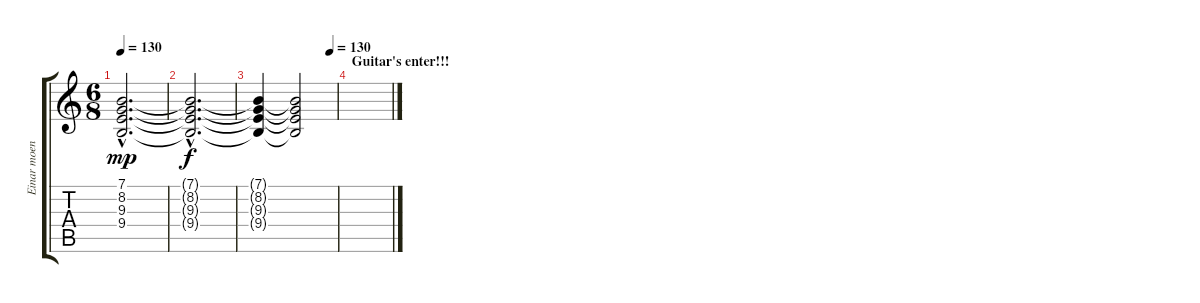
\track ("Einar moen" "Einar moen") {instrument choiraahs}
\staff {score tabs}
\tuning (E4 B3 G3 D3 A2 E2) {hide}
\ts (6 8)
\tempo 130
\clef g2
\ks c
(7.1{hac} 8.2{hac} 9.3{hac} 9.4{hac}).2{d dy mp} |
(7.1{hac t} 8.2{hac t} 9.3{hac t} 9.4{hac t}).2{d dy f} |
\tempo (130 0.9166666666666666)
(7.1{t} 8.2{t} 9.3{t} 9.4{t}).4 (7.1{t} 8.2{t} 9.3{t} 9.4{t}).2 |
\section ("" "Guitar's enter!!!")
